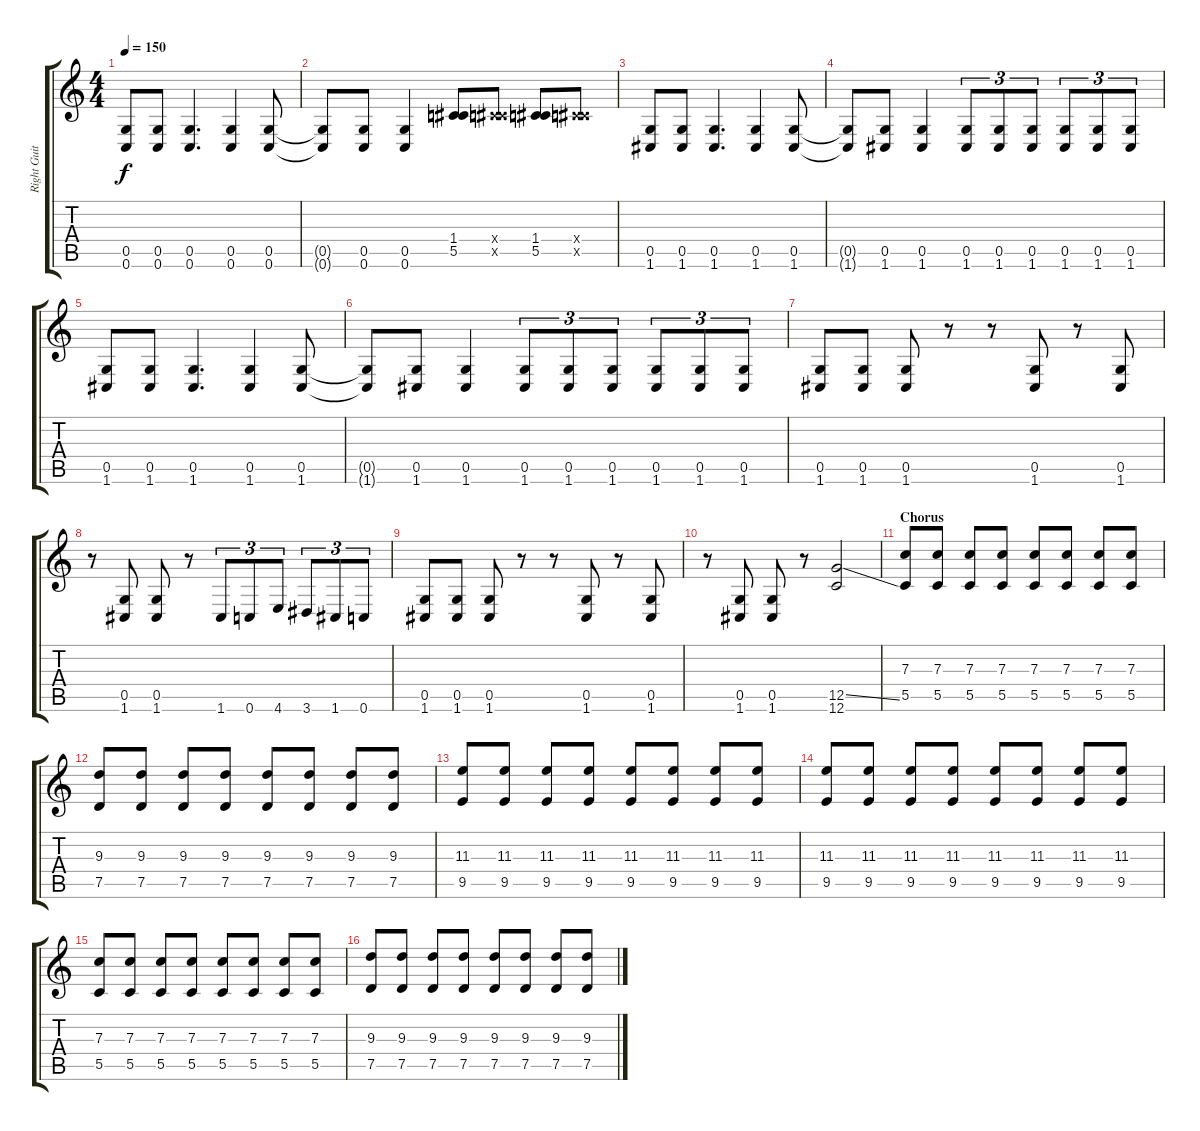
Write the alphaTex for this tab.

\track ("Right Guitar" "Right Guit") {instrument distortionguitar}
\staff {score tabs}
\tuning (D4 A3 F3 C3 G2 C2) {hide}
\ts (4 4)
\tempo 150
\clef g2
\ks c
(0.5 0.6).8{dy f} (0.5 0.6).8 (0.5 0.6).4{d} (0.5 0.6).4 (0.5 0.6).8 |
(0.5{t} 0.6{t}).8 (0.5 0.6).8 (0.5 0.6).4 (1.4 5.5).8 (1.4{x} 5.5{x}).8 (1.4 5.5).8 (1.4{x} 5.5{x}).8 |
(0.5 1.6).8 (0.5 1.6).8 (0.5 1.6).4{d} (0.5 1.6).4 (0.5 1.6).8 |
(0.5{t} 1.6{t}).8 (0.5 1.6).8 (0.5 1.6).4 (0.5 1.6).8{tu (3 2)} (0.5 1.6).8{tu (3 2)} (0.5 1.6).8{tu (3 2)} (0.5 1.6).8{tu (3 2)} (0.5 1.6).8{tu (3 2)} (0.5 1.6).8{tu (3 2)} |
(0.5 1.6).8 (0.5 1.6).8 (0.5 1.6).4{d} (0.5 1.6).4 (0.5 1.6).8 |
(0.5{t} 1.6{t}).8 (0.5 1.6).8 (0.5 1.6).4 (0.5 1.6).8{tu (3 2)} (0.5 1.6).8{tu (3 2)} (0.5 1.6).8{tu (3 2)} (0.5 1.6).8{tu (3 2)} (0.5 1.6).8{tu (3 2)} (0.5 1.6).8{tu (3 2)} |
(0.5 1.6).8 (0.5 1.6).8 (0.5 1.6).8 r.8 r.8 (0.5 1.6).8 r.8 (0.5 1.6).8 |
r.8 (0.5 1.6).8 (0.5 1.6).8 r.8 1.6.8{tu (3 2)} 0.6.8{tu (3 2)} 4.6.8{tu (3 2)} 3.6.8{tu (3 2)} 1.6.8{tu (3 2)} 0.6.8{tu (3 2)} |
(0.5 1.6).8 (0.5 1.6).8 (0.5 1.6).8 r.8 r.8 (0.5 1.6).8 r.8 (0.5 1.6).8 |
r.8 (0.5 1.6).8 (0.5 1.6).8 r.8 (12.5{ss} 12.6).2 |
\section ("" "Chorus")
(7.3 5.5).8 (7.3 5.5).8 (7.3 5.5).8 (7.3 5.5).8 (7.3 5.5).8 (7.3 5.5).8 (7.3 5.5).8 (7.3 5.5).8 |
(9.3 7.5).8 (9.3 7.5).8 (9.3 7.5).8 (9.3 7.5).8 (9.3 7.5).8 (9.3 7.5).8 (9.3 7.5).8 (9.3 7.5).8 |
(11.3 9.5).8 (11.3 9.5).8 (11.3 9.5).8 (11.3 9.5).8 (11.3 9.5).8 (11.3 9.5).8 (11.3 9.5).8 (11.3 9.5).8 |
(11.3 9.5).8 (11.3 9.5).8 (11.3 9.5).8 (11.3 9.5).8 (11.3 9.5).8 (11.3 9.5).8 (11.3 9.5).8 (11.3 9.5).8 |
(7.3 5.5).8 (7.3 5.5).8 (7.3 5.5).8 (7.3 5.5).8 (7.3 5.5).8 (7.3 5.5).8 (7.3 5.5).8 (7.3 5.5).8 |
(9.3 7.5).8 (9.3 7.5).8 (9.3 7.5).8 (9.3 7.5).8 (9.3 7.5).8 (9.3 7.5).8 (9.3 7.5).8 (9.3 7.5).8
